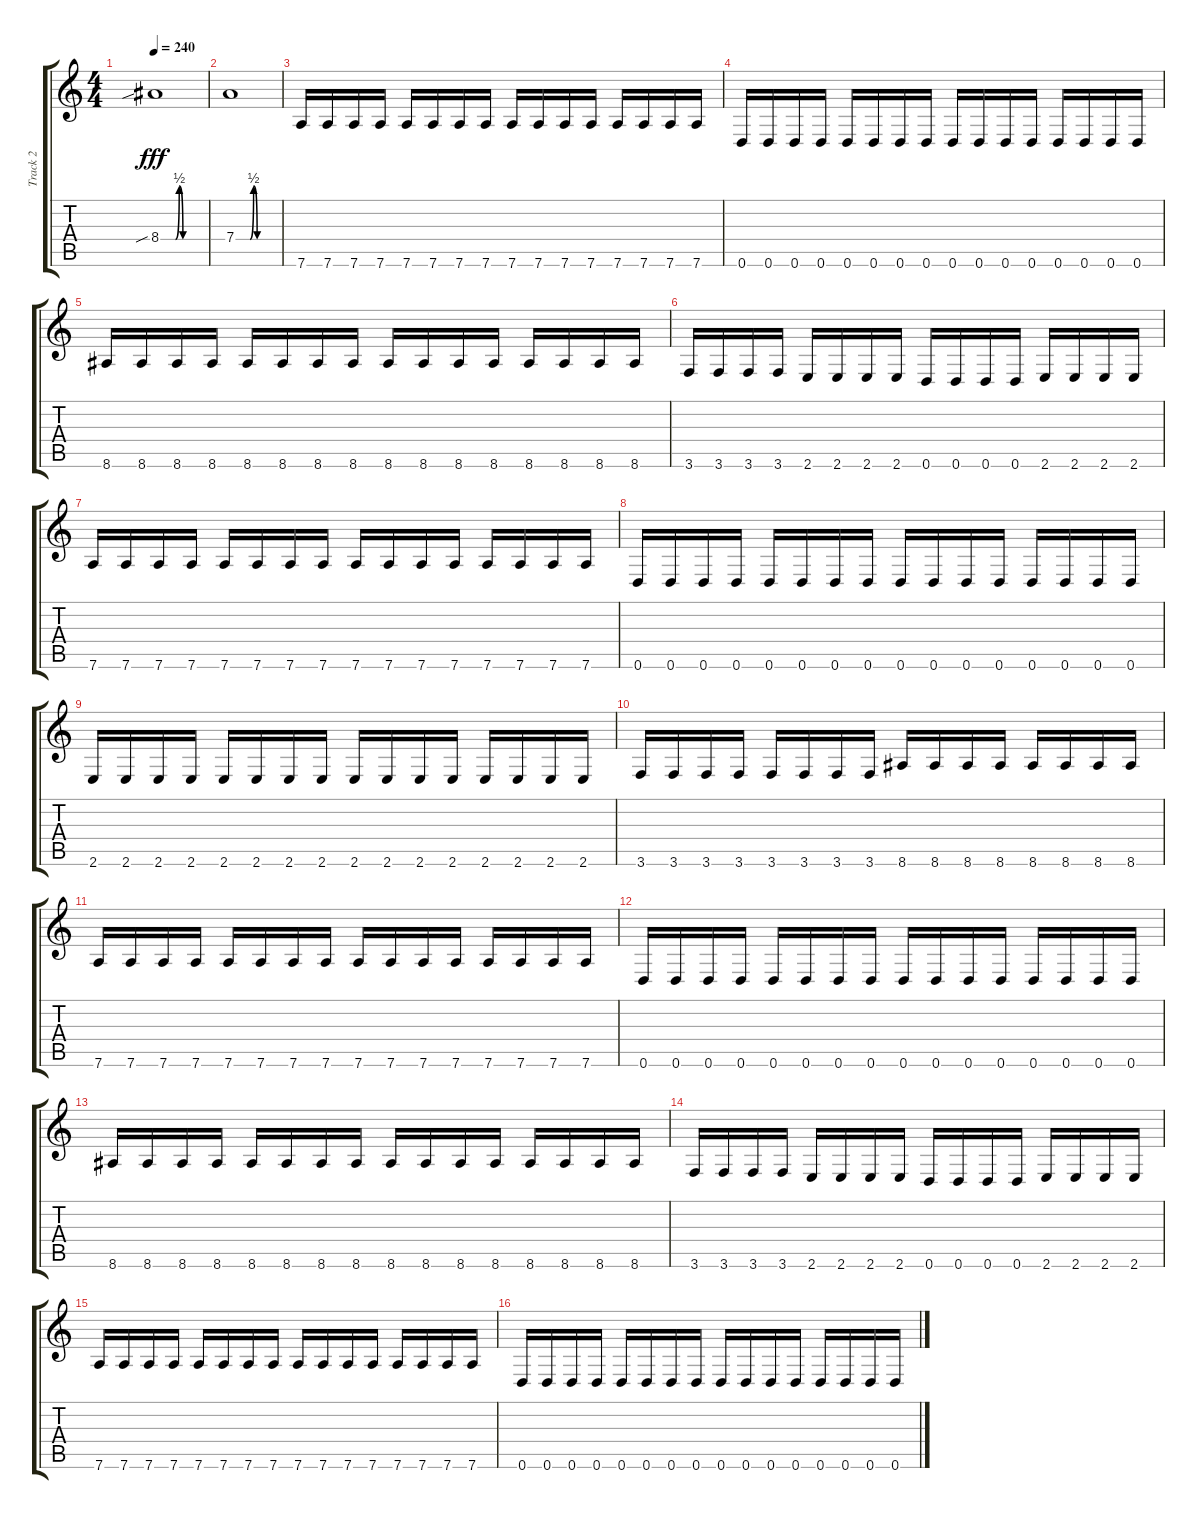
\track ("Track 2" "Track 2") {instrument distortionguitar}
\staff {score tabs}
\tuning (E4 B3 G3 D3 A2 D2) {hide}
\ts (4 4)
\tempo 240
\clef g2
\ks c
8.4{be (custom 0 0 20 0 25 2 30 0 60 0) sib}.1{dy fff} |
7.4{be (custom 0 0 20 0 25 2 30 0 60 0)}.1 |
7.6.16 7.6.16 7.6.16 7.6.16 7.6.16 7.6.16 7.6.16 7.6.16 7.6.16 7.6.16 7.6.16 7.6.16 7.6.16 7.6.16 7.6.16 7.6.16 |
0.6.16 0.6.16 0.6.16 0.6.16 0.6.16 0.6.16 0.6.16 0.6.16 0.6.16 0.6.16 0.6.16 0.6.16 0.6.16 0.6.16 0.6.16 0.6.16 |
8.6.16 8.6.16 8.6.16 8.6.16 8.6.16 8.6.16 8.6.16 8.6.16 8.6.16 8.6.16 8.6.16 8.6.16 8.6.16 8.6.16 8.6.16 8.6.16 |
3.6.16 3.6.16 3.6.16 3.6.16 2.6.16 2.6.16 2.6.16 2.6.16 0.6.16 0.6.16 0.6.16 0.6.16 2.6.16 2.6.16 2.6.16 2.6.16 |
7.6.16 7.6.16 7.6.16 7.6.16 7.6.16 7.6.16 7.6.16 7.6.16 7.6.16 7.6.16 7.6.16 7.6.16 7.6.16 7.6.16 7.6.16 7.6.16 |
0.6.16 0.6.16 0.6.16 0.6.16 0.6.16 0.6.16 0.6.16 0.6.16 0.6.16 0.6.16 0.6.16 0.6.16 0.6.16 0.6.16 0.6.16 0.6.16 |
2.6.16 2.6.16 2.6.16 2.6.16 2.6.16 2.6.16 2.6.16 2.6.16 2.6.16 2.6.16 2.6.16 2.6.16 2.6.16 2.6.16 2.6.16 2.6.16 |
3.6.16 3.6.16 3.6.16 3.6.16 3.6.16 3.6.16 3.6.16 3.6.16 8.6.16 8.6.16 8.6.16 8.6.16 8.6.16 8.6.16 8.6.16 8.6.16 |
7.6.16 7.6.16 7.6.16 7.6.16 7.6.16 7.6.16 7.6.16 7.6.16 7.6.16 7.6.16 7.6.16 7.6.16 7.6.16 7.6.16 7.6.16 7.6.16 |
0.6.16 0.6.16 0.6.16 0.6.16 0.6.16 0.6.16 0.6.16 0.6.16 0.6.16 0.6.16 0.6.16 0.6.16 0.6.16 0.6.16 0.6.16 0.6.16 |
8.6.16 8.6.16 8.6.16 8.6.16 8.6.16 8.6.16 8.6.16 8.6.16 8.6.16 8.6.16 8.6.16 8.6.16 8.6.16 8.6.16 8.6.16 8.6.16 |
3.6.16 3.6.16 3.6.16 3.6.16 2.6.16 2.6.16 2.6.16 2.6.16 0.6.16 0.6.16 0.6.16 0.6.16 2.6.16 2.6.16 2.6.16 2.6.16 |
7.6.16 7.6.16 7.6.16 7.6.16 7.6.16 7.6.16 7.6.16 7.6.16 7.6.16 7.6.16 7.6.16 7.6.16 7.6.16 7.6.16 7.6.16 7.6.16 |
0.6.16 0.6.16 0.6.16 0.6.16 0.6.16 0.6.16 0.6.16 0.6.16 0.6.16 0.6.16 0.6.16 0.6.16 0.6.16 0.6.16 0.6.16 0.6.16
